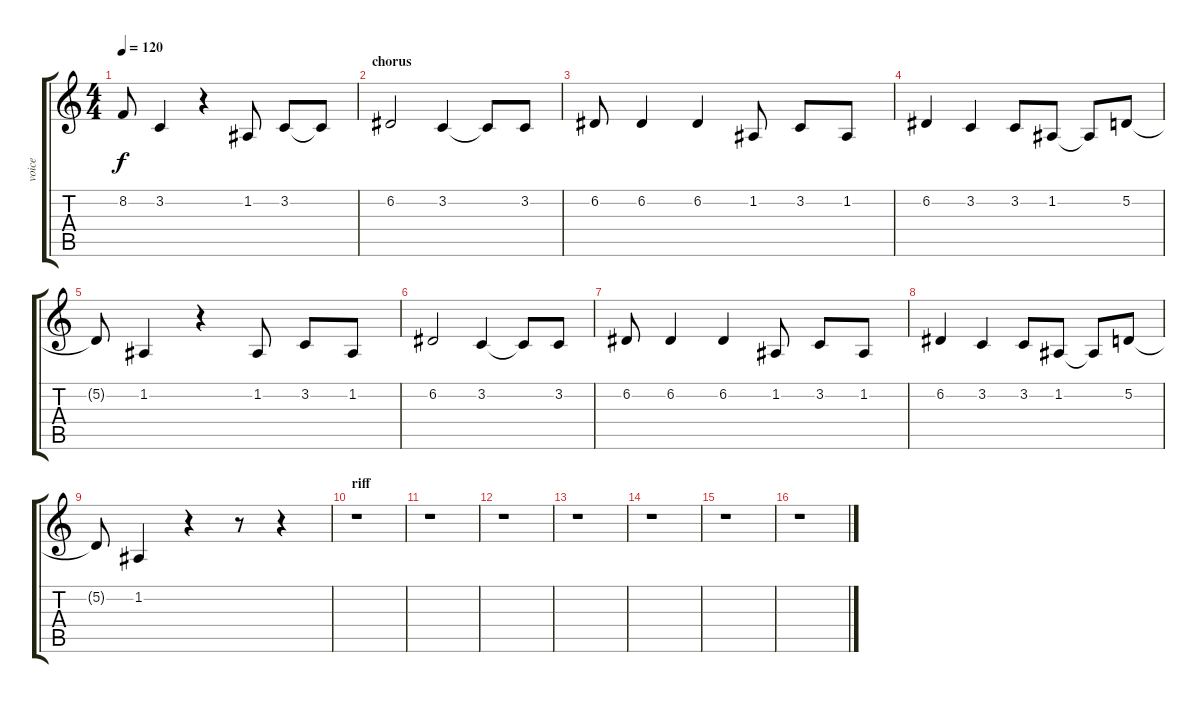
\track ("voice" "voice") {instrument altosax}
\staff {score tabs}
\tuning (D4 A3 F3 C3 G2 D2) {hide}
\ts (4 4)
\tempo 120
\clef g2
\ks c
8.2{t}.8{dy f} 3.2.4 r.4 1.2.8 3.2.8 3.2{t}.8 |
\section ("" "chorus")
6.2.2 3.2.4 3.2{t}.8 3.2.8 |
6.2.8 6.2.4 6.2.4 1.2.8 3.2.8 1.2.8 |
6.2.4 3.2.4 3.2.8 1.2.8 1.2{t}.8 5.2.8 |
5.2{t}.8 1.2.4 r.4 1.2.8 3.2.8 1.2.8 |
6.2.2 3.2.4 3.2{t}.8 3.2.8 |
6.2.8 6.2.4 6.2.4 1.2.8 3.2.8 1.2.8 |
6.2.4 3.2.4 3.2.8 1.2.8 1.2{t}.8 5.2.8 |
5.2{t}.8 1.2.4 r.4 r.8 r.4 |
\section ("" "riff")
r.1 |
r.1 |
r.1 |
r.1 |
r.1 |
r.1 |
r.1
